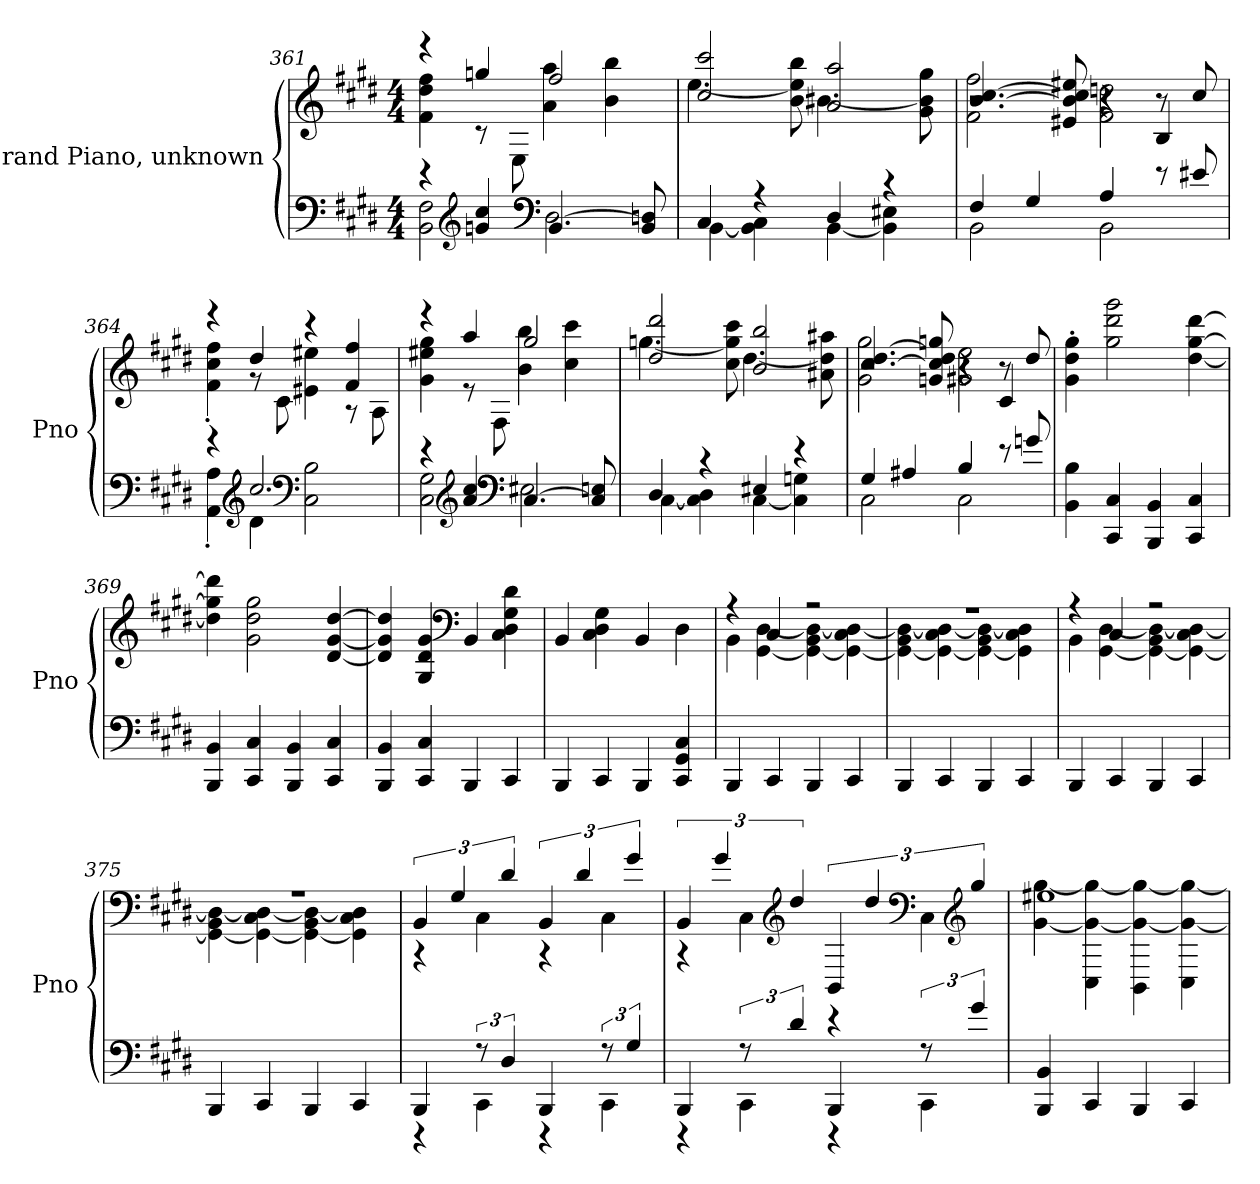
**kern	**kern
*part1	*part1
*staff2	*staff1
*I"Grand Piano, unknown	*
*I'Pno	*
*clefF4	*clefG2
*k[f#c#g#d#]	*k[f#c#g#d#]
*M4/4	*M4/4
=361	=361
*^	*^
4r	2BB\ 2F#\	4r	4f#\ 4dd#\ 4ff#\
*clefG2	*	*	*
4gn/ 4cc#/	.	4ggn/	8r
.	.	.	8E\
*clefF4	*	*	*
[4.BB/	2D#\	2ff#/	4a\ 4aa\
.	.	.	4b\ 4bb\
8BB/] 8Dn/	.	.	.
=362	=362	=362	=362
4C#/	[4BB\	2cc#/ 2ccc#/	[4.ee\
4r	4BB\] 4C#\	.	.
.	.	.	8b\ 8ee\] 8bb\
4D#/	[4BB\	2a/ 2aa/	[4.b#X\
4r	4BB\] 4E#X\	.	.
.	.	.	8g#\ 8b#\] 8gg#\
!!LO:LB:g=z
=363	=363	=363	=363
*	*	*	*^
4F#/	2BB\	[4.b/ [4.cc#/	2f#\ 2ff#\	2r
4G#/	.	.	.	.
.	.	8e#X/ 8b/] 8cc#/] 8ee#X/	.	.
4A/	2BB\	4r	2f#\ 2ddn\	4r
8r	.	8r	.	4B/
8e#X/	.	8cc#/	.	.
*	*	*	*v	*v
=364	=364	=364	=364
4r	4AA\' 4A\'	4r	4f#\' 4cc#\' 4ff#\'
*clefG2	*	*	*
2.cc#/	4d#\	4dd#/	8r
.	.	.	8c#\
*clefF4	*	*	*
.	2C#\ 2B\	4r	4e#X\ 4ee#X\
.	.	4f#/ 4ff#/	8r
.	.	.	8A\
=365	=365	=365	=365
4r	2C#\ 2G#\	4r	4g#\ 4ee#X\ 4gg#\
*clefG2	*	*	*
4a/ 4cc#/	.	4aa/	8r
.	.	.	8F#\
*clefF4	*	*	*
[4.C#/	2E#X\	2gg#/	4b\ 4bb\
.	.	.	4cc#\ 4ccc#\
8C#/] 8En/	.	.	.
=366	=366	=366	=366
4D#/	[4C#\	2dd#/ 2ddd#/	[4.ggn\
4r	4C#\] 4D#\	.	.
.	.	.	8cc#\ 8gg\] 8ccc#\
4E#X/	[4C#\	2b/ 2bb/	[4.dd#\
4r	4C#\] 4Gn\	.	.
.	.	.	8a#X\ 8dd#\] 8aa#X\
!!LO:LB:g=z
=367	=367	=367	=367
*	*	*	*^
4G#/	2C#\	[4.cc#/ [4.dd#/	2g#\ 2gg#\	2r
4A#X/	.	.	.	.
.	.	8gn/ 8cc#/] 8dd#/] 8ggn/	.	.
4B/	2C#\	4r	2g#X\ 2ee\	4r
8r	.	8r	.	4c#/
8gn/	.	8dd#/	.	.
*v	*v	*	*	*
*	*v	*v	*v
=368	=368
4BB\ 4B\	4g#\' 4dd#\' 4gg#\'
4CC#/ 4C#/	2gg#\ 2ddd#\ 2ggg#\
4BBB/ 4BB/	.
4CC#/ 4C#/	[4dd#\ [4gg#\ [4ddd#\
=369	=369
4BBB/ 4BB/	4dd#\] 4gg#\] 4ddd#\]
4CC#/ 4C#/	2g#\ 2dd#\ 2gg#\
4BBB/ 4BB/	.
4CC#/ 4C#/	[4d#/ [4g#/ [4dd#/
=370	=370
4BBB/ 4BB/	4d#/] 4g#/] 4dd#/]
4CC#/ 4C#/	4G#/ 4d#/ 4g#/
*	*clefF4
4BBB/	4BB/
4CC#/	4C#\ 4D#\ 4G#\ 4d#\
=371	=371
4BBB/	4BB/
4CC#/	4C#\ 4D#\ 4G#\
4BBB/	4BB/
4CC#/ 4GG#/ 4C#/	4D#\
=372	=372
*	*^
4BBB/	4r	4BB\
4CC#/	4C#/	[4GG#\ [4D#\
4BBB/	2r	4GG#\_ 4BB\ 4D#\_
4CC#/	.	4GG#\_ 4C#\ 4D#\_
!!LO:LB:g=z	!!
=373	=373	=373
4BBB/	1r	4GG#\_ 4BB\ 4D#\_
4CC#/	.	4GG#\_ 4C#\ 4D#\_
4BBB/	.	4GG#\_ 4BB\ 4D#\_
4CC#/	.	4GG#\] 4C#\ 4D#\]
=374	=374	=374
4BBB/	4r	4BB\
4CC#/	4C#/	[4GG#\ [4D#\
4BBB/	2r	4GG#\_ 4BB\ 4D#\_
4CC#/	.	4GG#\_ 4C#\ 4D#\_
=375	=375	=375
4BBB/	1r	4GG#\_ 4BB\ 4D#\_
4CC#/	.	4GG#\_ 4C#\ 4D#\_
4BBB/	.	4GG#\_ 4BB\ 4D#\_
4CC#/	.	4GG#\] 4C#\ 4D#\]
=376	=376	=376
*^	*	*
4BBB/	4r	6BB/	4r
.	.	6G#/	.
12r	4CC#\	.	4C#\
6D#/	.	6d#/	.
4BBB/	4r	6BB/	4r
.	.	6d#/	.
12r	4CC#\	.	4C#\
6G#/	.	6g#/	.
=377	=377	=377	=377
4BBB/	4r	6BB/	4r
.	.	6g#/	.
12r	4CC#\	.	4C#\
*	*	*clefG2	*
6d#/	.	6dd#/	.
4BBB/	4r	6BB/	4r
.	.	6dd#/	.
*	*	*clefF4	*
12r	4CC#\	.	4C#\
*	*	*clefG2	*
6g#/	.	6gg#/	.
*v	*v	*	*
!!LO:LB:g=z	!!
=378	=378	=378
4BBB/ 4BB/	1ee#X	[4g#\ [4gg#\
4CC#/	.	4C#\ 4g#\_ 4gg#\_
4BBB/	.	4BB\ 4g#\_ 4gg#\_
4CC#/	.	4C#\ 4g#\_ 4gg#\_
*	*v	*v
=	=
*-	*-
